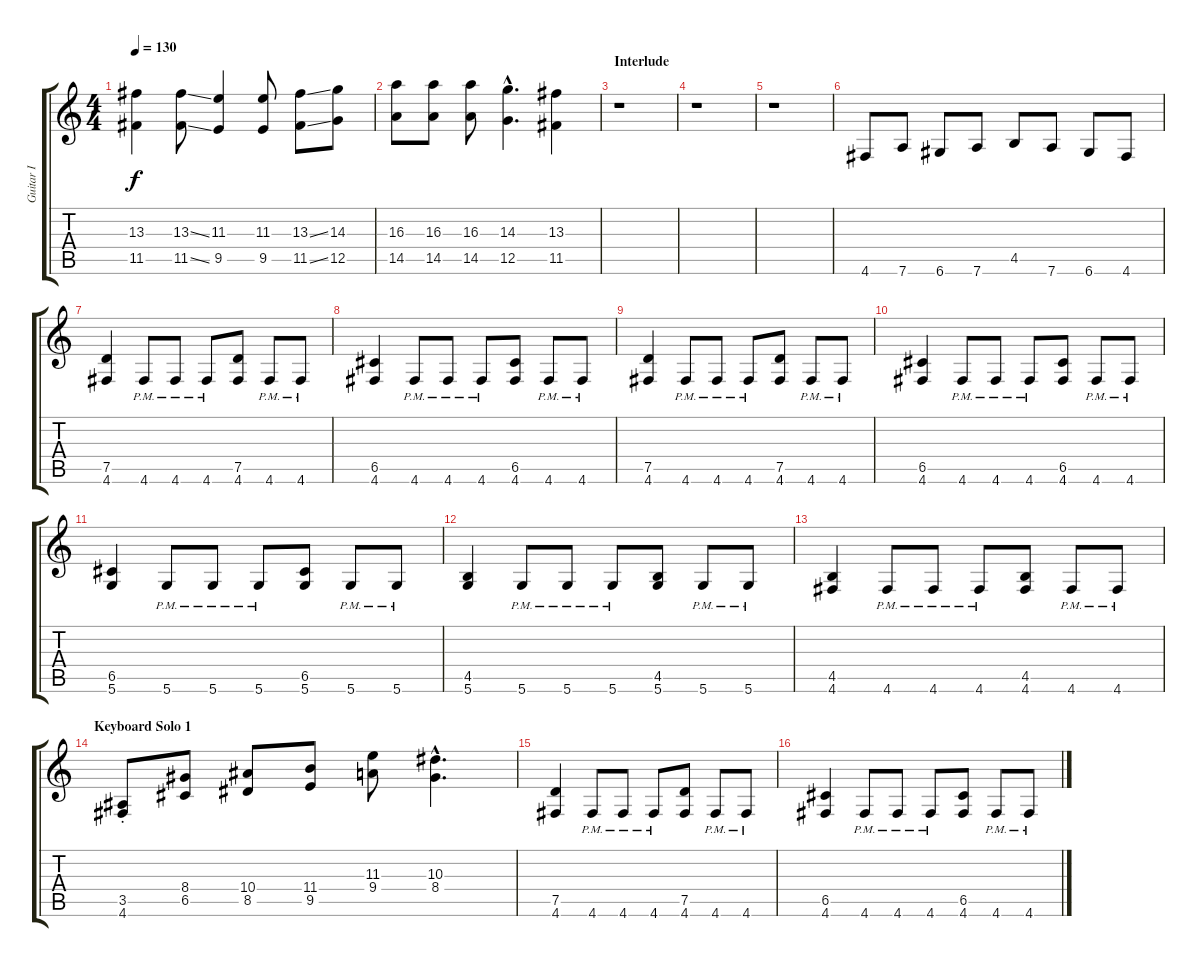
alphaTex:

\track ("Guitar I" "Guitar I") {instrument distortionguitar}
\staff {score tabs}
\tuning (D4 A3 F3 C3 G2 D2) {hide}
\ts (4 4)
\tempo 130
\clef g2
\ks c
(13.3 11.5).4{dy f} (13.3{ss} 11.5{ss}).8 (11.3 9.5).4 (11.3 9.5).8 (13.3{ss} 11.5{ss}).8 (14.3 12.5).8 |
(16.3 14.5).8 (16.3 14.5).8 (16.3 14.5).8 (14.3{hac} 12.5{hac}).4{d} (13.3 11.5).4 |
\section ("" "Interlude")
r.1 |
r.1 |
r.1 |
4.6.8 7.6.8 6.6.8 7.6.8 4.5.8 7.6.8 6.6.8 4.6.8 |
(7.5 4.6).4 4.6{pm}.8 4.6{pm}.8 4.6{pm}.8 (7.5 4.6).8 4.6{pm}.8 4.6{pm}.8 |
(6.5 4.6).4 4.6{pm}.8 4.6{pm}.8 4.6{pm}.8 (6.5 4.6).8 4.6{pm}.8 4.6{pm}.8 |
(7.5 4.6).4 4.6{pm}.8 4.6{pm}.8 4.6{pm}.8 (7.5 4.6).8 4.6{pm}.8 4.6{pm}.8 |
(6.5 4.6).4 4.6{pm}.8 4.6{pm}.8 4.6{pm}.8 (6.5 4.6).8 4.6{pm}.8 4.6{pm}.8 |
(6.5 5.6).4 5.6{pm}.8 5.6{pm}.8 5.6{pm}.8 (6.5 5.6).8 5.6{pm}.8 5.6{pm}.8 |
(4.5 5.6).4 5.6{pm}.8 5.6{pm}.8 5.6{pm}.8 (4.5 5.6).8 5.6{pm}.8 5.6{pm}.8 |
(4.5 4.6).4 4.6{pm}.8 4.6{pm}.8 4.6{pm}.8 (4.5 4.6).8 4.6{pm}.8 4.6{pm}.8 |
\section ("" "Keyboard Solo 1")
(3.5{st} 4.6{st}).8 (8.4 6.5).8 (10.4 8.5).8 (11.4 9.5).8 (11.3 9.4).8 (10.3{hac} 8.4{hac}).4{d} |
(7.5 4.6).4 4.6{pm}.8 4.6{pm}.8 4.6{pm}.8 (7.5 4.6).8 4.6{pm}.8 4.6{pm}.8 |
(6.5 4.6).4 4.6{pm}.8 4.6{pm}.8 4.6{pm}.8 (6.5 4.6).8 4.6{pm}.8 4.6{pm}.8
